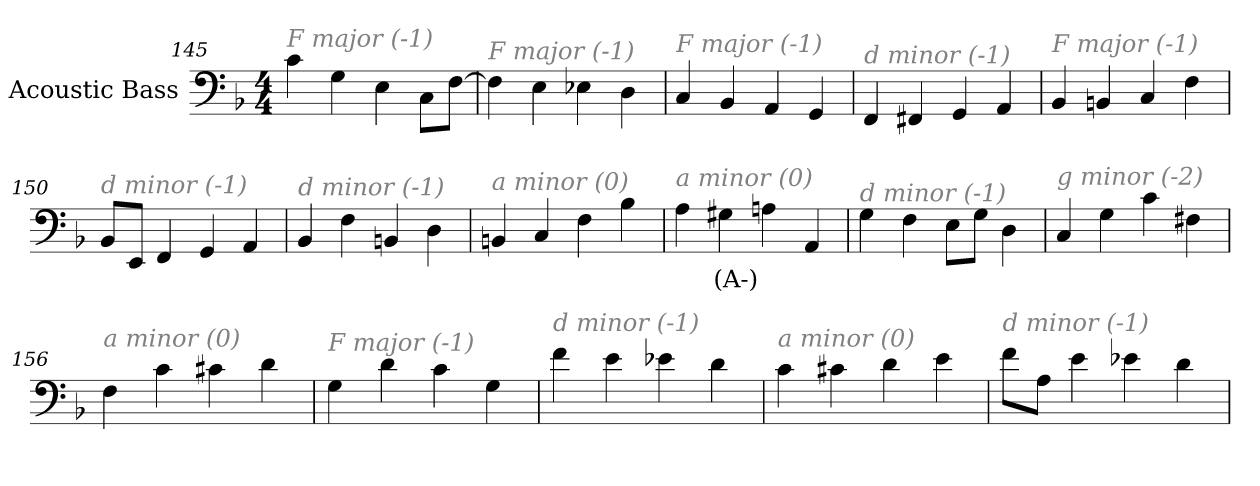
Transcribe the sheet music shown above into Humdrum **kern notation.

**kern	**text
*part1	*part1
*staff1	*staff1
*I"Acoustic Bass	*
*clefF4	*
*ITrd7c12	*
*k[b-]	*
*F:	*
*M4/4	*
=145	=145
!LO:TX:i:color=#808080:t=F major (-1)	!
4C	.
4GG	.
4EE	.
8CCL	.
[8FFJ	.
=146	=146
!LO:TX:i:color=#808080:t=F major (-1)	!
4FF]	.
4EE	.
4EE-X	.
4DD	.
=147	=147
!LO:TX:i:color=#808080:t=F major (-1)	!
4CC	.
4BBB-	.
4AAA	.
4GGG	.
=148	=148
!LO:TX:i:color=#808080:t=d minor (-1)	!
4FFF	.
4FFF#X	.
4GGG	.
4AAA	.
=149	=149
!LO:TX:i:color=#808080:t=F major (-1)	!
4BBB-	.
4BBBn	.
4CC	.
4FF	.
=150	=150
!LO:TX:i:color=#808080:t=d minor (-1)	!
8BBB-L	.
8EEEJ	.
4FFF	.
4GGG	.
4AAA	.
=151	=151
!LO:TX:i:color=#808080:t=d minor (-1)	!
4BBB-	.
4FF	.
4BBBn	.
4DD	.
=152	=152
!LO:TX:i:color=#808080:t=a minor (0)	!
4BBBn	.
4CC	.
4FF	.
4BB-	.
=153	=153
!LO:TX:i:color=#808080:t=a minor (0)	!
4AA	.
4GG#Xi	(A-)
4AAn	.
4AAA	.
=154	=154
!LO:TX:i:color=#808080:t=d minor (-1)	!
4GG	.
4FF	.
8EEL	.
8GGJ	.
4DD	.
=155	=155
!LO:TX:i:color=#808080:t=g minor (-2)	!
4CC	.
4GG	.
4C	.
4FF#X	.
=156	=156
!LO:TX:i:color=#808080:t=a minor (0)	!
4FF	.
4C	.
4C#X	.
4D	.
=157	=157
!LO:TX:i:color=#808080:t=F major (-1)	!
4GG	.
4D	.
4C	.
4GG	.
=158	=158
!LO:TX:i:color=#808080:t=d minor (-1)	!
4F	.
4E	.
4E-X	.
4D	.
=159	=159
!LO:TX:i:color=#808080:t=a minor (0)	!
4C	.
4C#X	.
4D	.
4E	.
=160	=160
!LO:TX:i:color=#808080:t=d minor (-1)	!
8FL	.
8AAJ	.
4E	.
4E-X	.
4D	.
=	=
*-	*-
